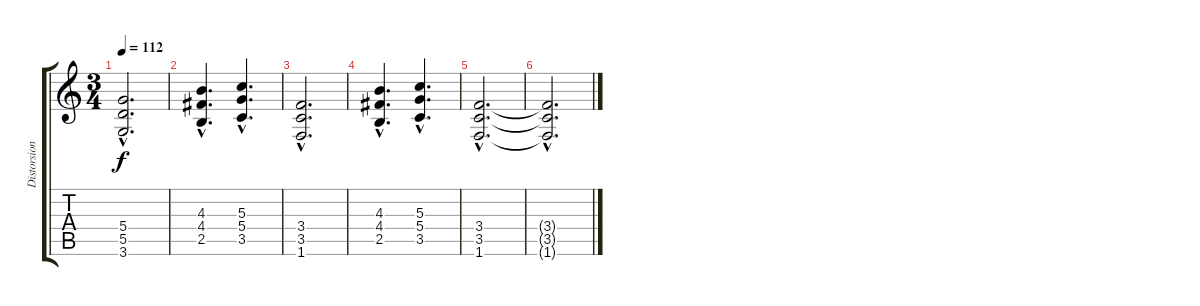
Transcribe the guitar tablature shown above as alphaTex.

\track ("Distorsion Guitar 1" "Distorsion") {instrument overdrivenguitar}
\staff {score tabs}
\tuning (E4 B3 G3 D3 A2 E2) {hide}
\ts (3 4)
\tempo 112
\clef g2
\ks c
(5.4{hac} 5.5{hac} 3.6{hac}).2{d dy f} |
(4.3{hac} 4.4{hac} 2.5{hac}).4{d} (5.3{hac} 5.4{hac} 3.5{hac}).4{d} |
(3.4{hac} 3.5{hac} 1.6{hac}).2{d} |
(4.3{hac} 4.4{hac} 2.5{hac}).4{d} (5.3{hac} 5.4{hac} 3.5{hac}).4{d} |
(3.4{hac} 3.5{hac} 1.6{hac}).2{d} |
(3.4{hac t} 3.5{hac t} 1.6{hac t}).2{d}
